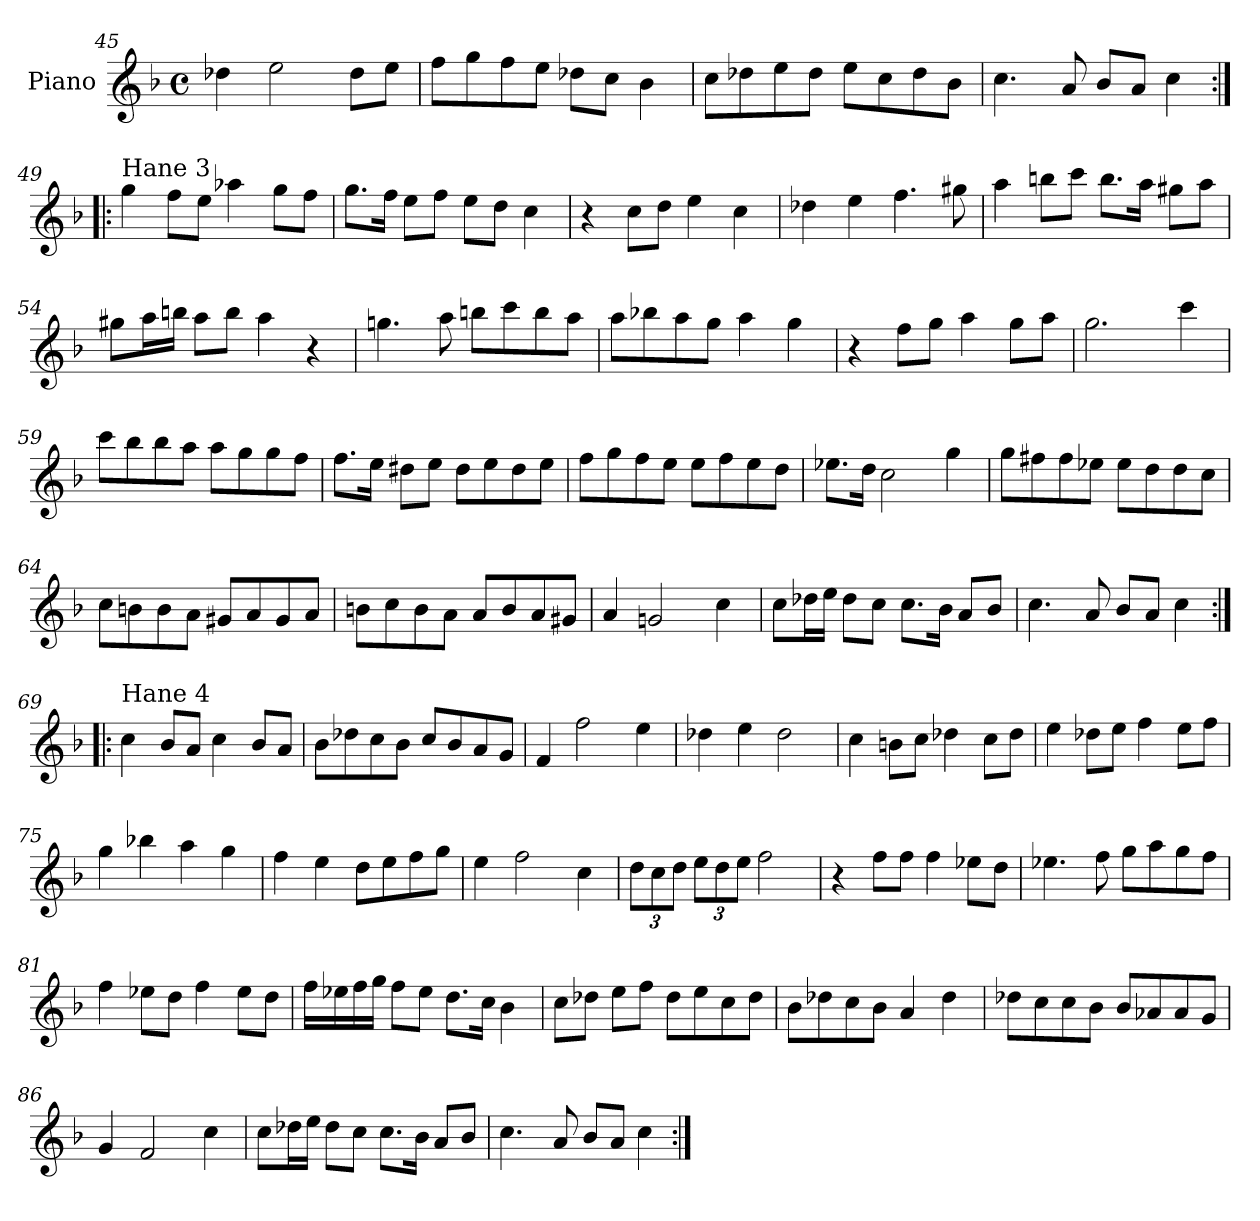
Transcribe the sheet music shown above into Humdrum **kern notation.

**kern
*part1
*staff1
*I"Piano
*I'Pno.
*clefG2
*k[b-]
*M4/4
*met(c)
=45
4dd-X\
2ee\
8dd-\L
8ee\J
=46
8ff\L
8gg\
8ff\
8ee\J
8dd-X\L
8cc\J
4b-\
!!LO:LB:g=z
=47
8cc\L
8dd-X\
8ee\
8dd-\J
8ee\L
8cc\
8dd-\
8b-\J
=48
4.cc\
8a/
8b-/L
8a/J
4cc\
=49:|!|:
!LO:TX:a:t=Hane 3
4gg\
8ff\L
8ee\J
4aa-X\
8gg\L
8ff\J
=50
8.gg\L
16ff\Jk
8ee\L
8ff\J
8ee\L
8dd\J
4cc\
=51
4r
8cc\L
8dd\J
4ee\
4cc\
=52
4dd-X\
4ee\
4.ff\
8gg#X\
!!LO:PB:g=z
=53
4aa\
8bbn\L
8ccc\J
8.bb\L
16aa\Jk
8gg#X\L
8aa\J
=54
8gg#X\L
16aa\L
16bbn\JJ
8aa\L
8bb\J
4aa\
4r
=55
4.ggn\
8aa\
8bbn\L
8ccc\
8bb\
8aa\J
=56
8aa\L
8bb-X\
8aa\
8gg\J
4aa\
4gg\
!!LO:LB:g=z
=57
4r
8ff\L
8gg\J
4aa\
8gg\L
8aa\J
=58
2.gg\
4ccc\
=59
8ccc\L
8bb-\
8bb-\
8aa\J
8aa\L
8gg\
8gg\
8ff\J
=60
8.ff\L
16ee\Jk
8dd#X\L
8ee\J
8dd#\L
8ee\
8dd#\
8ee\J
=61
8ff\L
8gg\
8ff\
8ee\J
8ee\L
8ff\
8ee\
8dd\J
=62
8.ee-X\L
16dd\Jk
2cc\
4gg\
!!LO:LB:g=z
=63
8gg\L
8ff#X\
8ff#\
8ee-X\J
8ee-\L
8dd\
8dd\
8cc\J
=64
8cc\L
8bn\
8b\
8a\J
8g#X/L
8a/
8g#/
8a/J
=65
8bn\L
8cc\
8b\
8a\J
8a/L
8b/
8a/
8g#X/J
=66
4a/
2gn/
4cc\
=67
8cc\L
16dd-X\L
16ee\JJ
8dd-\L
8cc\J
8.cc\L
16b-\Jk
8a/L
8b-/J
!!LO:LB:g=z
=68
4.cc\
8a/
8b-/L
8a/J
4cc\
=69:|!|:
!LO:TX:a:t=Hane 4
4cc\
8b-/L
8a/J
4cc\
8b-/L
8a/J
=70
8b-\L
8dd-X\
8cc\
8b-\J
8cc/L
8b-/
8a/
8g/J
=71
4f/
2ff\
4ee\
=72
4dd-X\
4ee\
2dd-\
=73
4cc\
8bn\L
8cc\J
4dd-X\
8cc\L
8dd-\J
!!LO:LB:g=z
=74
4ee\
8dd-X\L
8ee\J
4ff\
8ee\L
8ff\J
=75
4gg\
4bb-X\
4aa\
4gg\
=76
4ff\
4ee\
8dd\L
8ee\
8ff\
8gg\J
=77
4ee\
2ff\
4cc\
=78
*Xbrackettup
12dd\L
12cc\
12dd\J
12ee\L
12dd\
12ee\J
2ff\
=79
4r
8ff\L
8ff\J
4ff\
8ee-X\L
8dd\J
!!LO:LB:g=z
=80
4.ee-X\
8ff\
8gg\L
8aa\
8gg\
8ff\J
=81
4ff\
8ee-X\L
8dd\J
4ff\
8ee-\L
8dd\J
=82
16ff\LL
16ee-X\
16ff\
16gg\JJ
8ff\L
8ee-\J
8.dd\L
16cc\Jk
4b-\
=83
8cc\L
8dd-X\J
8ee\L
8ff\J
8dd-\L
8ee\
8cc\
8dd-\J
=84
8b-\L
8dd-X\
8cc\
8b-\J
4a/
4dd-\
!!LO:LB:g=z
=85
8dd-X\L
8cc\
8cc\
8b-\J
8b-/L
8a-X/
8a-/
8g/J
=86
4g/
2f/
4cc\
=87
8cc\L
16dd-X\L
16ee\JJ
8dd-\L
8cc\J
8.cc\L
16b-\Jk
8a/L
8b-/J
=88
4.cc\
8a/
8b-/L
8a/J
4cc\
=:|!
*-
